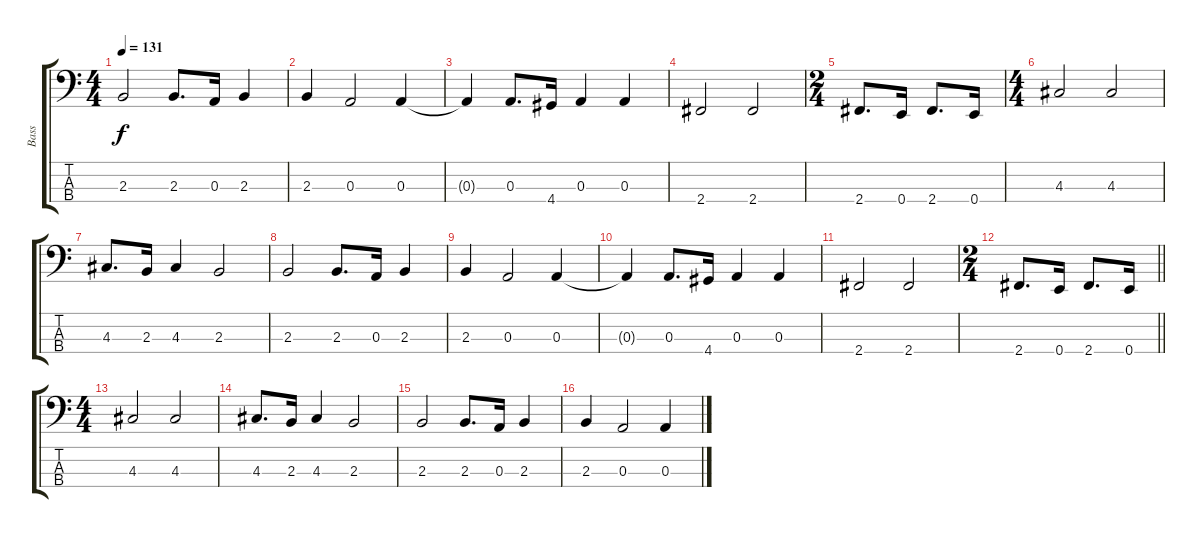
\track ("Bass" "Bass") {instrument electricbassfinger}
\staff {score tabs}
\tuning (G2 D2 A1 E1) {hide}
\ts (4 4)
\tempo 131
\clef f4
\ks c
2.3.2{dy f} 2.3.8{d} 0.3.16 2.3.4 |
2.3.4 0.3.2 0.3.4 |
0.3{t}.4 0.3.8{d} 4.4.16 0.3.4 0.3.4 |
2.4.2 2.4.2 |
\ts (2 4)
2.4.8{d} 0.4.16 2.4.8{d} 0.4.16 |
\ts (4 4)
4.3.2 4.3.2 |
4.3.8{d} 2.3.16 4.3.4 2.3.2 |
2.3.2 2.3.8{d} 0.3.16 2.3.4 |
2.3.4 0.3.2 0.3.4 |
0.3{t}.4 0.3.8{d} 4.4.16 0.3.4 0.3.4 |
2.4.2 2.4.2 |
\ts (2 4)
\barLineRight lightlight
2.4.8{d} 0.4.16 2.4.8{d} 0.4.16 |
\ts (4 4)
4.3.2 4.3.2 |
4.3.8{d} 2.3.16 4.3.4 2.3.2 |
2.3.2 2.3.8{d} 0.3.16 2.3.4 |
2.3.4 0.3.2 0.3.4
